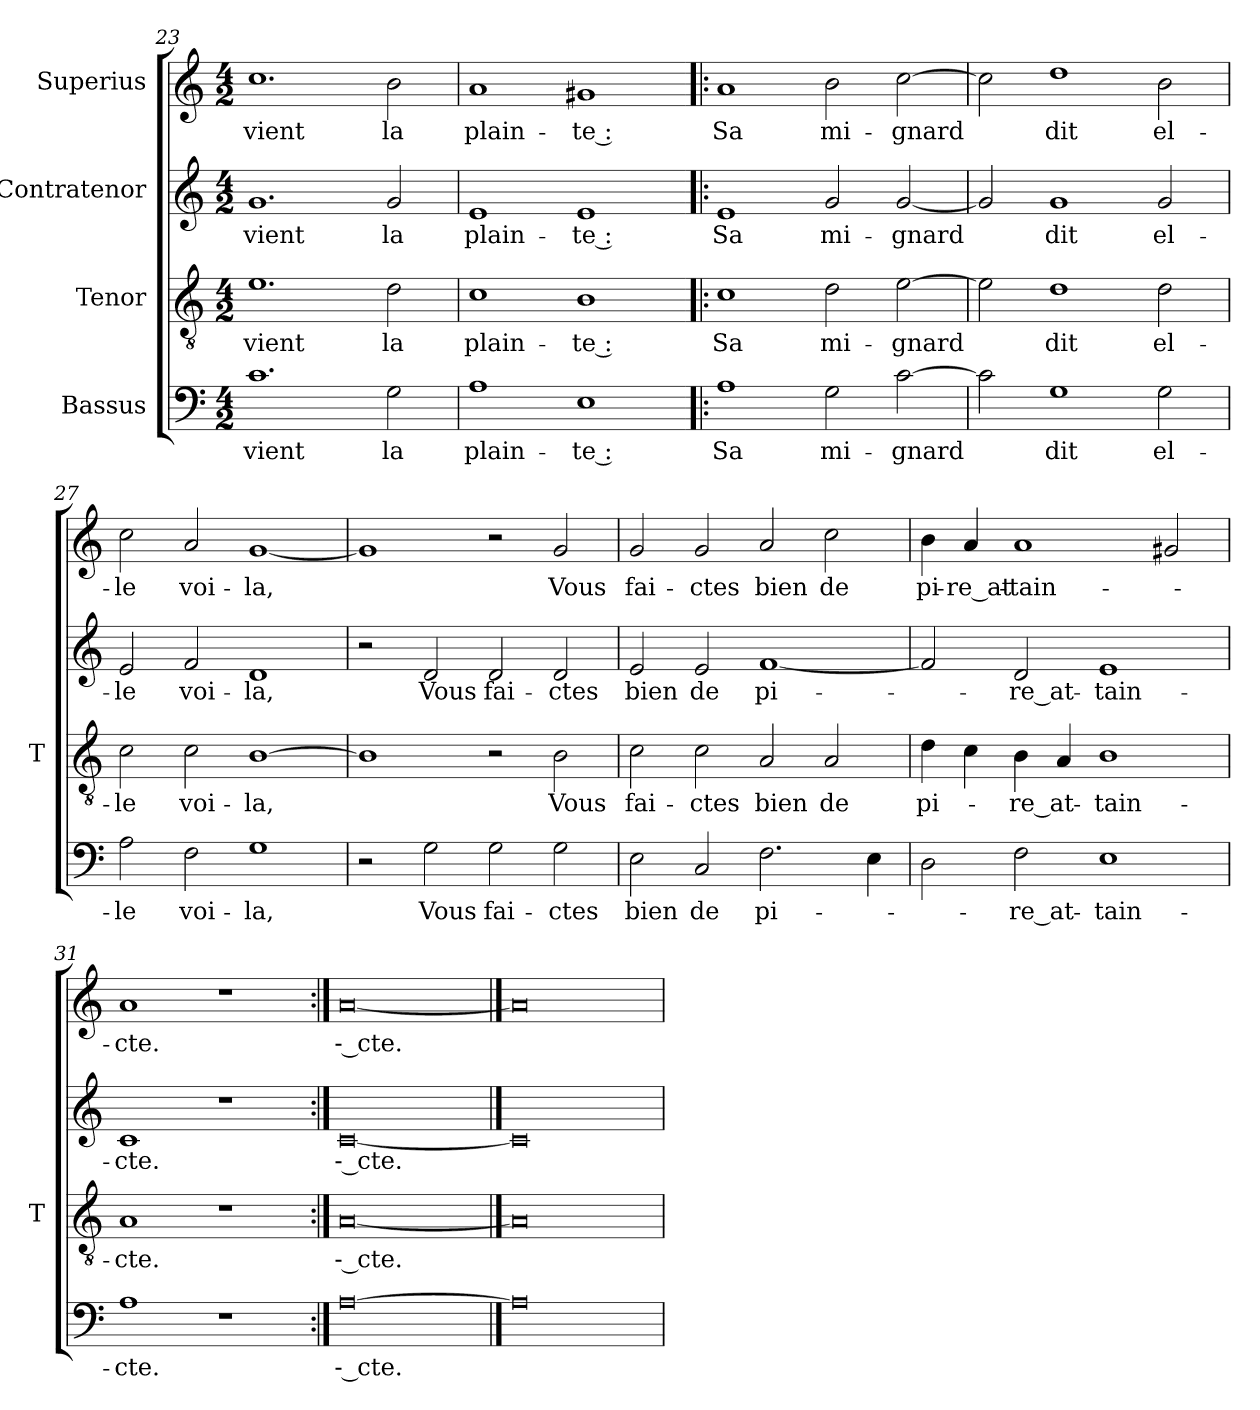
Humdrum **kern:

**kern	**text	**kern	**text	**kern	**text	**kern	**text
*part4	*part4	*part3	*part3	*part2	*part2	*part1	*part1
*staff4	*staff4	*staff3	*staff3	*staff2	*staff2	*staff1	*staff1
*I"Bassus	*	*I"Tenor	*	*I"Contratenor	*	*I"Superius	*
*	*	*I'T	*	*	*	*	*
*clefF4	*	*clefGv2	*	*clefG2	*	*clefG2	*
*k[]	*	*k[]	*	*k[]	*	*k[]	*
*M4/2	*	*M4/2	*	*M4/2	*	*M4/2	*
=23	=23	=23	=23	=23	=23	=23	=23
1.c	-vient	1.e	-vient	1.g	-vient	1.cc	-vient
2G	-la	2d	-la	2g	-la	2b	-la
=24	=24	=24	=24	=24	=24	=24	=24
1A	plain-	1c	plain-	1e	plain-	1a	plain-
1E	-te :	1B	-te :	1e	-te :	1g#X	-te :
=25!|:	=25!|:	=25!|:	=25!|:	=25!|:	=25!|:	=25!|:	=25!|:
1A	-Sa	1c	-Sa	1e	-Sa	1a	-Sa
2G	mi-	2d	mi-	2g	mi-	2b	mi-
[2c	-gnard	[2e	-gnard	[2g	-gnard	[2cc	-gnard
=26	=26	=26	=26	=26	=26	=26	=26
2c]	.	2e]	.	2g]	.	2cc]	.
1G	-dit	1d	-dit	1g	-dit	1dd	-dit
2G	el-	2d	el-	2g	el-	2b	el-
=27	=27	=27	=27	=27	=27	=27	=27
2A	-le	2c	-le	2e	-le	2cc	-le
2F	voi-	2c	voi-	2f	voi-	2a	voi-
1G	-la,	[1B	-la,	1d	-la,	[1g	-la,
=28	=28	=28	=28	=28	=28	=28	=28
2r	.	1B]	.	2r	.	1g]	.
2G	-Vous	.	.	2d	-Vous	.	.
2G	fai-	2r	.	2d	fai-	2r	.
2G	-ctes	2B	-Vous	2d	-ctes	2g	-Vous
=29	=29	=29	=29	=29	=29	=29	=29
2E	-bien	2c	fai-	2e	-bien	2g	fai-
2C	-de	2c	-ctes	2e	-de	2g	-ctes
2.F	pi-	2A	-bien	[1f	pi-	2a	-bien
.	.	2A	-de	.	.	2cc	-de
4E	.	.	.	.	.	.	.
=30	=30	=30	=30	=30	=30	=30	=30
2D	.	4d	pi-	2f]	.	4b	pi-
.	.	4c	.	.	.	4a	re_at-
2F	re_at-	4B	re_at-	2d	re_at-	1a	tain-
.	.	4A	.	.	.	.	.
1E	tain-	1B	tain-	1e	tain-	.	.
.	.	.	.	.	.	2g#X	.
=31	=31	=31	=31	=31	=31	=31	=31
1A	-cte.	1A	-cte.	1c	-cte.	1a	-cte.
1r	.	1r	.	1r	.	1r	.
=32:|!	=32:|!	=32:|!	=32:|!	=32:|!	=32:|!	=32:|!	=32:|!
[0A	-- cte.	[0A	-- cte.	[0c	-- cte.	[0a	-- cte.
==33	==33	==33	==33	==33	==33	==33	==33
0A]	.	0A]	.	0c]	.	0a]	.
=	=	=	=	=	=	=	=
*-	*-	*-	*-	*-	*-	*-	*-
